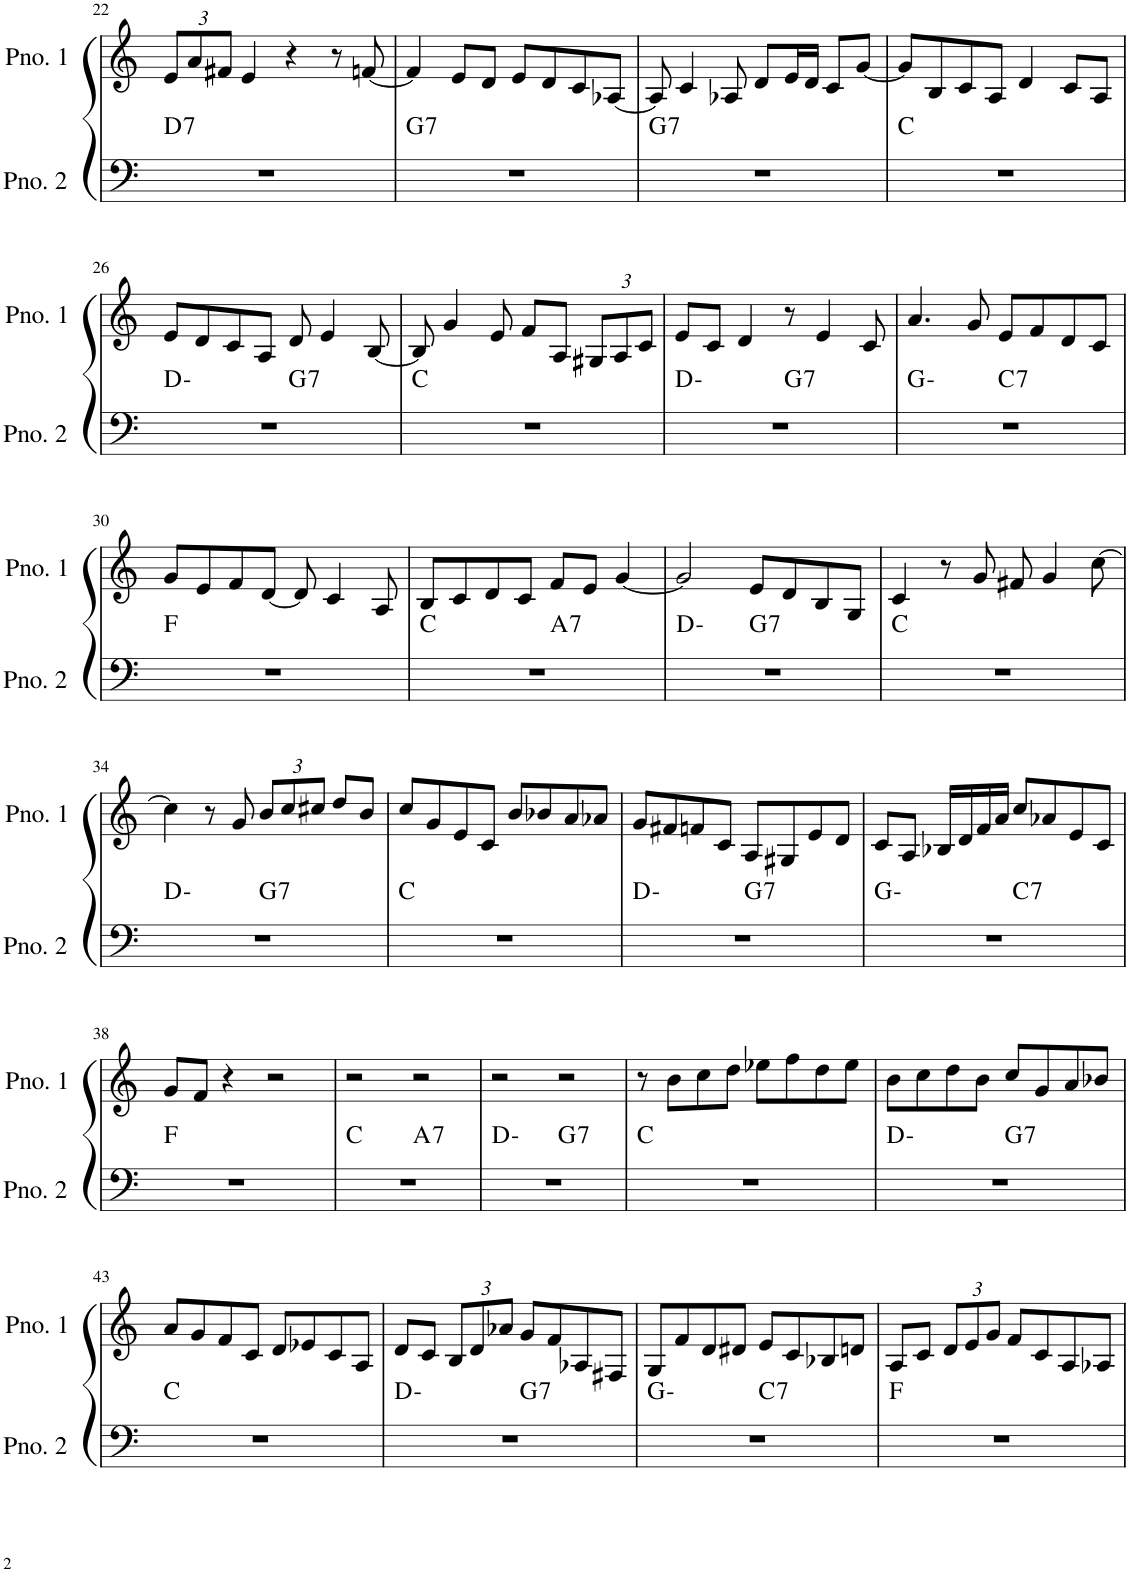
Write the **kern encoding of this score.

**kern	**harte	**kern
*part2	*part2	*part1
*staff2	*	*staff1
*I"ピアノ 2	*	*I"ピアノ 1
!!LO:PB:g=z
*clefF4	*	*clefG2
*k[]	*	*k[]
*M4/4	*	*M4/4
*	*	*Xbrackettup
=22	=22	=22
!	!LO:H:kt=7	!
1r	D:7	12e/L
.	.	12a/
.	.	12f#X/J
.	.	4e/
.	.	4r
.	.	8r
.	.	[8fn/
=23	=23	=23
!	!LO:H:kt=7	!
1r	G:7	4f/]
.	.	8e/L
.	.	8d/J
.	.	8e/L
.	.	8d/
.	.	8c/
.	.	[8A-X/J
=24	=24	=24
!	!LO:H:kt=7	!
1r	G:7	8A-/]
.	.	4c/
.	.	8A-X/
.	.	8d/L
.	.	16e/L
.	.	16d/JJ
.	.	8c/L
.	.	[8g/J
=25	=25	=25
1r	C:maj	8g/L]
.	.	8B/
.	.	8c/
.	.	8A/J
.	.	4d/
.	.	8c/L
.	.	8A/J
!!LO:LB:g=z
=26	=26	=26
*^	*	*
1r	2ryy	D:min	8e/L
.	.	.	8d/
.	.	.	8c/
.	.	.	8A/J
!	!	!LO:H:kt=7	!
.	2ryy	G:7	8d/
.	.	.	4e/
.	.	.	[8B/
*v	*v	*	*
=27	=27	=27
1r	C:maj	8B/]
.	.	4g/
.	.	8e/
.	.	8f/L
.	.	8A/J
.	.	12G#X/L
.	.	12A/
.	.	12c/J
=28	=28	=28
*^	*	*
1r	2ryy	D:min	8e/L
.	.	.	8c/J
.	.	.	4d/
!	!	!LO:H:kt=7	!
.	2ryy	G:7	8r
.	.	.	4e/
.	.	.	8c/
=29	=29	=29	=29
1r	2ryy	G:min	4.a/
.	.	.	8g/
!	!	!LO:H:kt=7	!
.	2ryy	C:7	8e/L
.	.	.	8f/
.	.	.	8d/
.	.	.	8c/J
*v	*v	*	*
!!LO:LB:g=z
=30	=30	=30
1r	F:maj	8g/L
.	.	8e/
.	.	8f/
.	.	[8d/J
.	.	8d/]
.	.	4c/
.	.	8A/
=31	=31	=31
*^	*	*
1r	2ryy	C:maj	8B/L
.	.	.	8c/
.	.	.	8d/
.	.	.	8c/J
!	!	!LO:H:kt=7	!
.	2ryy	A:7	8f/L
.	.	.	8e/J
.	.	.	[4g/
=32	=32	=32	=32
1r	2ryy	D:min	2g/]
!	!	!LO:H:kt=7	!
.	2ryy	G:7	8e/L
.	.	.	8d/
.	.	.	8B/
.	.	.	8G/J
*v	*v	*	*
=33	=33	=33
1r	C:maj	4c/
.	.	8r
.	.	8g/
.	.	8f#X/
.	.	4g/
.	.	[8cc\
!!LO:LB:g=z
=34	=34	=34
*^	*	*
1r	2ryy	D:min	4cc\]
.	.	.	8r
.	.	.	8g/
!	!	!LO:H:kt=7	!
.	2ryy	G:7	12b/L
.	.	.	12cc/
.	.	.	12cc#X/J
.	.	.	8dd/L
.	.	.	8b/J
*v	*v	*	*
=35	=35	=35
1r	C:maj	8cc/L
.	.	8g/
.	.	8e/
.	.	8c/J
.	.	8b/L
.	.	8b-X/
.	.	8a/
.	.	8a-X/J
=36	=36	=36
*^	*	*
1r	2ryy	D:min	8g/L
.	.	.	8f#X/
.	.	.	8fn/
.	.	.	8c/J
!	!	!LO:H:kt=7	!
.	2ryy	G:7	8A/L
.	.	.	8G#X/
.	.	.	8e/
.	.	.	8d/J
=37	=37	=37	=37
1r	2ryy	G:min	8c/L
.	.	.	8A/J
.	.	.	16B-X/LL
.	.	.	16d/
.	.	.	16f/
.	.	.	16a/JJ
!	!	!LO:H:kt=7	!
.	2ryy	C:7	8cc/L
.	.	.	8a-X/
.	.	.	8e/
.	.	.	8c/J
*v	*v	*	*
!!LO:LB:g=z
=38	=38	=38
1r	F:maj	8g/L
.	.	8f/J
.	.	4r
.	.	2r
=39	=39	=39
*^	*	*
1r	2ryy	C:maj	2r
!	!	!LO:H:kt=7	!
.	2ryy	A:7	2r
=40	=40	=40	=40
1r	2ryy	D:min	2r
!	!	!LO:H:kt=7	!
.	2ryy	G:7	2r
*v	*v	*	*
=41	=41	=41
1r	C:maj	8r
.	.	8b\L
.	.	8cc\
.	.	8dd\J
.	.	8ee-X\L
.	.	8ff\
.	.	8dd\
.	.	8ee-\J
=42	=42	=42
*^	*	*
1r	2ryy	D:min	8b\L
.	.	.	8cc\
.	.	.	8dd\
.	.	.	8b\J
!	!	!LO:H:kt=7	!
.	2ryy	G:7	8cc/L
.	.	.	8g/
.	.	.	8a/
.	.	.	8b-X/J
*v	*v	*	*
!!LO:LB:g=z
=43	=43	=43
1r	C:maj	8a/L
.	.	8g/
.	.	8f/
.	.	8c/J
.	.	8d/L
.	.	8e-X/
.	.	8c/
.	.	8A/J
=44	=44	=44
*^	*	*
1r	2ryy	D:min	8d/L
.	.	.	8c/J
.	.	.	12B/L
.	.	.	12d/
.	.	.	12a-X/J
!	!	!LO:H:kt=7	!
.	2ryy	G:7	8g/L
.	.	.	8f/
.	.	.	8A-X/
.	.	.	8F#X/J
=45	=45	=45	=45
1r	2ryy	G:min	8G/L
.	.	.	8f/
.	.	.	8d/
.	.	.	8d#X/J
!	!	!LO:H:kt=7	!
.	2ryy	C:7	8e/L
.	.	.	8c/
.	.	.	8B-X/
.	.	.	8dn/J
*v	*v	*	*
=46	=46	=46
1r	F:maj	8A/L
.	.	8c/J
.	.	12d/L
.	.	12e/
.	.	12g/J
.	.	8f/L
.	.	8c/
.	.	8A/
.	.	8A-X/J
=	=	=
*-	*-	*-
